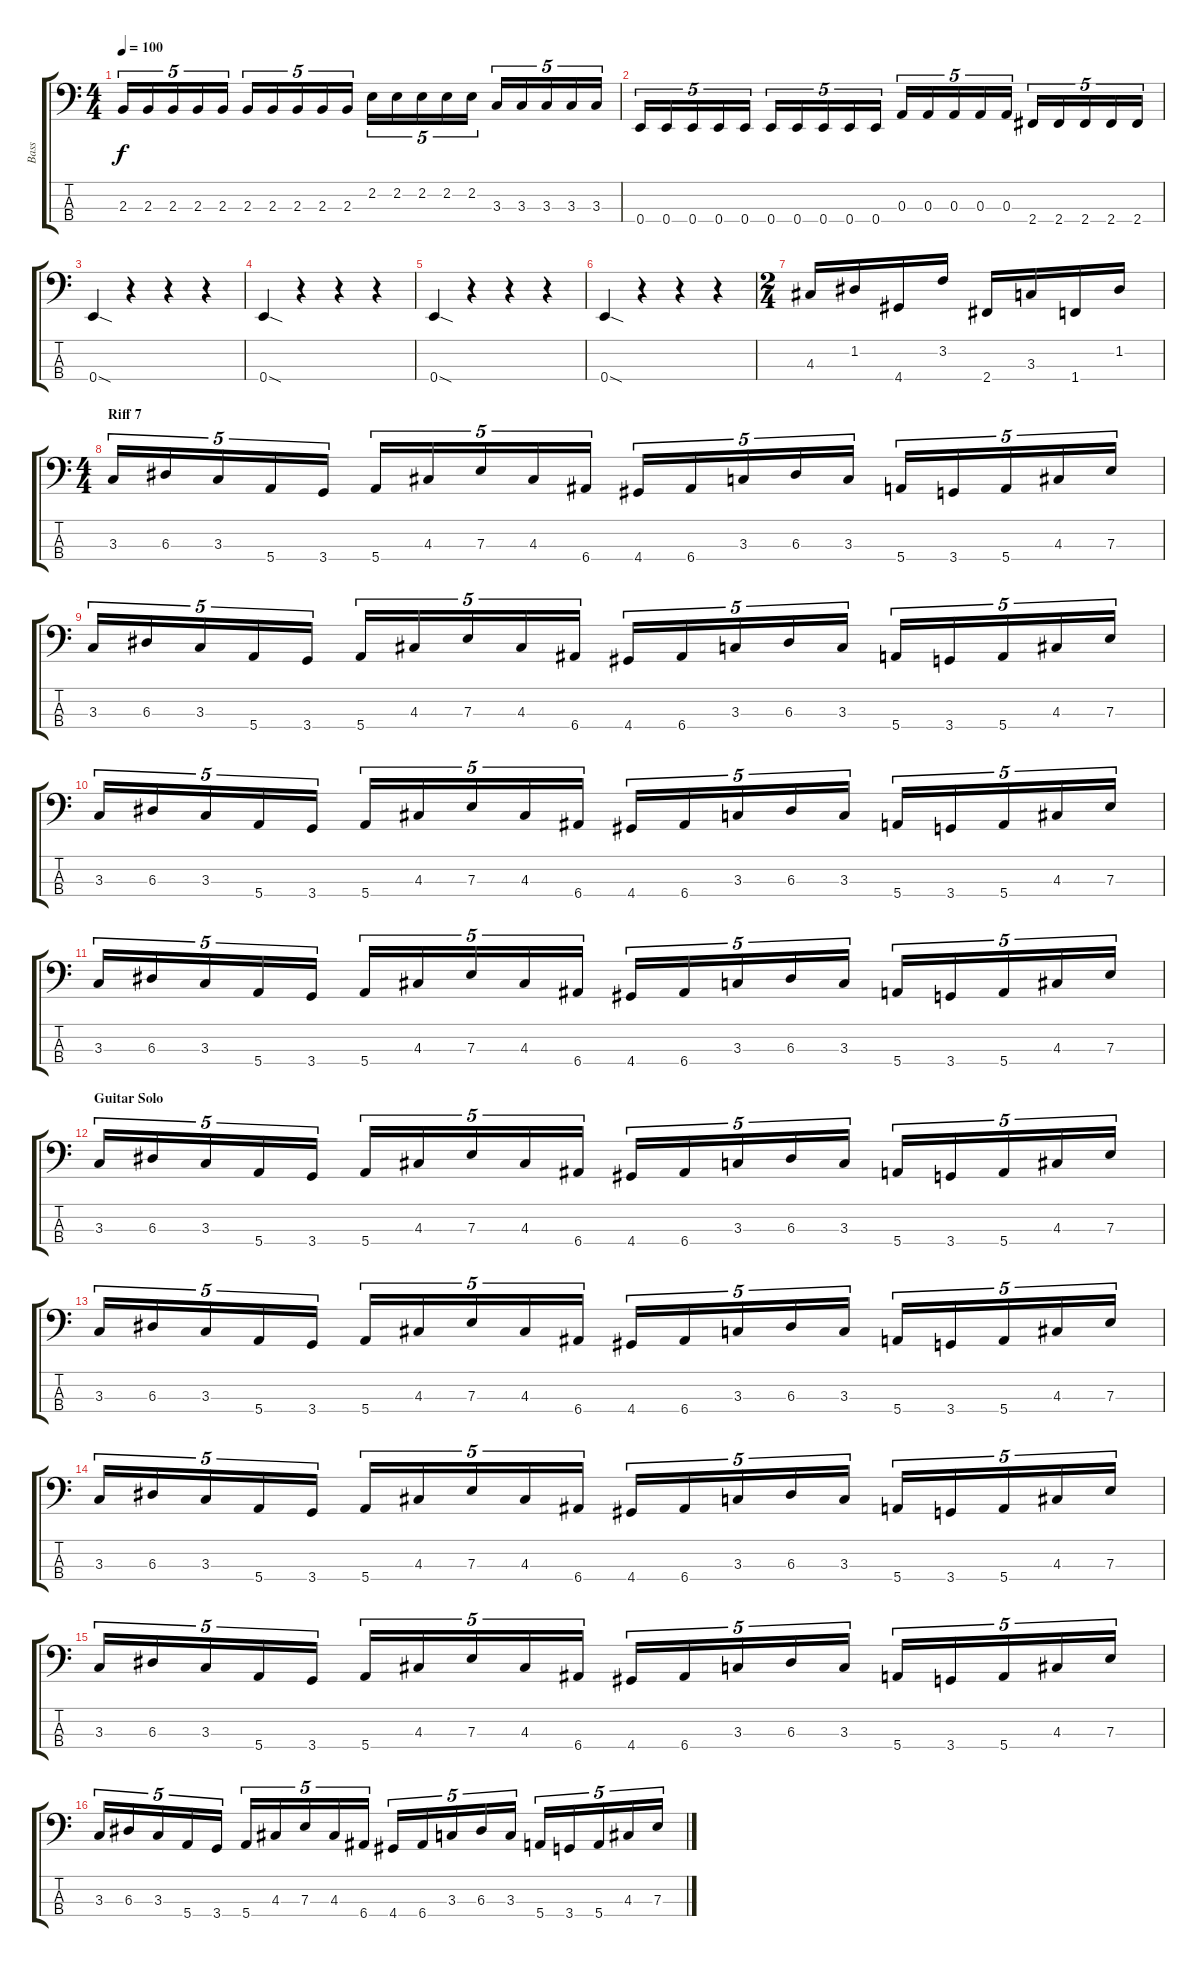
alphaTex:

\track ("Bass" "Bass") {instrument electricbassfinger}
\staff {score tabs}
\tuning (G2 D2 A1 E1) {hide}
\ts (4 4)
\tempo 100
\clef f4
\ks c
2.3.16{tu (5 4) dy f} 2.3.16{tu (5 4)} 2.3.16{tu (5 4)} 2.3.16{tu (5 4)} 2.3.16{tu (5 4)} 2.3.16{tu (5 4)} 2.3.16{tu (5 4)} 2.3.16{tu (5 4)} 2.3.16{tu (5 4)} 2.3.16{tu (5 4)} 2.2.16{tu (5 4)} 2.2.16{tu (5 4)} 2.2.16{tu (5 4)} 2.2.16{tu (5 4)} 2.2.16{tu (5 4)} 3.3.16{tu (5 4)} 3.3.16{tu (5 4)} 3.3.16{tu (5 4)} 3.3.16{tu (5 4)} 3.3.16{tu (5 4)} |
0.4.16{tu (5 4)} 0.4.16{tu (5 4)} 0.4.16{tu (5 4)} 0.4.16{tu (5 4)} 0.4.16{tu (5 4)} 0.4.16{tu (5 4)} 0.4.16{tu (5 4)} 0.4.16{tu (5 4)} 0.4.16{tu (5 4)} 0.4.16{tu (5 4)} 0.3.16{tu (5 4)} 0.3.16{tu (5 4)} 0.3.16{tu (5 4)} 0.3.16{tu (5 4)} 0.3.16{tu (5 4)} 2.4.16{tu (5 4)} 2.4.16{tu (5 4)} 2.4.16{tu (5 4)} 2.4.16{tu (5 4)} 2.4.16{tu (5 4)} |
0.4{sod}.4 r.4 r.4 r.4 |
0.4{sod}.4 r.4 r.4 r.4 |
0.4{sod}.4 r.4 r.4 r.4 |
0.4{sod}.4 r.4 r.4 r.4 |
\ts (2 4)
4.3.16 1.2.16 4.4.16 3.2.16 2.4.16 3.3.16 1.4.16 1.2.16 |
\ts (4 4)
\section ("" "Riff 7")
3.3.16{tu (5 4)} 6.3.16{tu (5 4)} 3.3.16{tu (5 4)} 5.4.16{tu (5 4)} 3.4.16{tu (5 4)} 5.4.16{tu (5 4)} 4.3.16{tu (5 4)} 7.3.16{tu (5 4)} 4.3.16{tu (5 4)} 6.4.16{tu (5 4)} 4.4.16{tu (5 4)} 6.4.16{tu (5 4)} 3.3.16{tu (5 4)} 6.3.16{tu (5 4)} 3.3.16{tu (5 4)} 5.4.16{tu (5 4)} 3.4.16{tu (5 4)} 5.4.16{tu (5 4)} 4.3.16{tu (5 4)} 7.3.16{tu (5 4)} |
3.3.16{tu (5 4)} 6.3.16{tu (5 4)} 3.3.16{tu (5 4)} 5.4.16{tu (5 4)} 3.4.16{tu (5 4)} 5.4.16{tu (5 4)} 4.3.16{tu (5 4)} 7.3.16{tu (5 4)} 4.3.16{tu (5 4)} 6.4.16{tu (5 4)} 4.4.16{tu (5 4)} 6.4.16{tu (5 4)} 3.3.16{tu (5 4)} 6.3.16{tu (5 4)} 3.3.16{tu (5 4)} 5.4.16{tu (5 4)} 3.4.16{tu (5 4)} 5.4.16{tu (5 4)} 4.3.16{tu (5 4)} 7.3.16{tu (5 4)} |
3.3.16{tu (5 4)} 6.3.16{tu (5 4)} 3.3.16{tu (5 4)} 5.4.16{tu (5 4)} 3.4.16{tu (5 4)} 5.4.16{tu (5 4)} 4.3.16{tu (5 4)} 7.3.16{tu (5 4)} 4.3.16{tu (5 4)} 6.4.16{tu (5 4)} 4.4.16{tu (5 4)} 6.4.16{tu (5 4)} 3.3.16{tu (5 4)} 6.3.16{tu (5 4)} 3.3.16{tu (5 4)} 5.4.16{tu (5 4)} 3.4.16{tu (5 4)} 5.4.16{tu (5 4)} 4.3.16{tu (5 4)} 7.3.16{tu (5 4)} |
3.3.16{tu (5 4)} 6.3.16{tu (5 4)} 3.3.16{tu (5 4)} 5.4.16{tu (5 4)} 3.4.16{tu (5 4)} 5.4.16{tu (5 4)} 4.3.16{tu (5 4)} 7.3.16{tu (5 4)} 4.3.16{tu (5 4)} 6.4.16{tu (5 4)} 4.4.16{tu (5 4)} 6.4.16{tu (5 4)} 3.3.16{tu (5 4)} 6.3.16{tu (5 4)} 3.3.16{tu (5 4)} 5.4.16{tu (5 4)} 3.4.16{tu (5 4)} 5.4.16{tu (5 4)} 4.3.16{tu (5 4)} 7.3.16{tu (5 4)} |
\section ("" "Guitar Solo")
3.3.16{tu (5 4)} 6.3.16{tu (5 4)} 3.3.16{tu (5 4)} 5.4.16{tu (5 4)} 3.4.16{tu (5 4)} 5.4.16{tu (5 4)} 4.3.16{tu (5 4)} 7.3.16{tu (5 4)} 4.3.16{tu (5 4)} 6.4.16{tu (5 4)} 4.4.16{tu (5 4)} 6.4.16{tu (5 4)} 3.3.16{tu (5 4)} 6.3.16{tu (5 4)} 3.3.16{tu (5 4)} 5.4.16{tu (5 4)} 3.4.16{tu (5 4)} 5.4.16{tu (5 4)} 4.3.16{tu (5 4)} 7.3.16{tu (5 4)} |
3.3.16{tu (5 4)} 6.3.16{tu (5 4)} 3.3.16{tu (5 4)} 5.4.16{tu (5 4)} 3.4.16{tu (5 4)} 5.4.16{tu (5 4)} 4.3.16{tu (5 4)} 7.3.16{tu (5 4)} 4.3.16{tu (5 4)} 6.4.16{tu (5 4)} 4.4.16{tu (5 4)} 6.4.16{tu (5 4)} 3.3.16{tu (5 4)} 6.3.16{tu (5 4)} 3.3.16{tu (5 4)} 5.4.16{tu (5 4)} 3.4.16{tu (5 4)} 5.4.16{tu (5 4)} 4.3.16{tu (5 4)} 7.3.16{tu (5 4)} |
3.3.16{tu (5 4)} 6.3.16{tu (5 4)} 3.3.16{tu (5 4)} 5.4.16{tu (5 4)} 3.4.16{tu (5 4)} 5.4.16{tu (5 4)} 4.3.16{tu (5 4)} 7.3.16{tu (5 4)} 4.3.16{tu (5 4)} 6.4.16{tu (5 4)} 4.4.16{tu (5 4)} 6.4.16{tu (5 4)} 3.3.16{tu (5 4)} 6.3.16{tu (5 4)} 3.3.16{tu (5 4)} 5.4.16{tu (5 4)} 3.4.16{tu (5 4)} 5.4.16{tu (5 4)} 4.3.16{tu (5 4)} 7.3.16{tu (5 4)} |
3.3.16{tu (5 4)} 6.3.16{tu (5 4)} 3.3.16{tu (5 4)} 5.4.16{tu (5 4)} 3.4.16{tu (5 4)} 5.4.16{tu (5 4)} 4.3.16{tu (5 4)} 7.3.16{tu (5 4)} 4.3.16{tu (5 4)} 6.4.16{tu (5 4)} 4.4.16{tu (5 4)} 6.4.16{tu (5 4)} 3.3.16{tu (5 4)} 6.3.16{tu (5 4)} 3.3.16{tu (5 4)} 5.4.16{tu (5 4)} 3.4.16{tu (5 4)} 5.4.16{tu (5 4)} 4.3.16{tu (5 4)} 7.3.16{tu (5 4)} |
3.3.16{tu (5 4)} 6.3.16{tu (5 4)} 3.3.16{tu (5 4)} 5.4.16{tu (5 4)} 3.4.16{tu (5 4)} 5.4.16{tu (5 4)} 4.3.16{tu (5 4)} 7.3.16{tu (5 4)} 4.3.16{tu (5 4)} 6.4.16{tu (5 4)} 4.4.16{tu (5 4)} 6.4.16{tu (5 4)} 3.3.16{tu (5 4)} 6.3.16{tu (5 4)} 3.3.16{tu (5 4)} 5.4.16{tu (5 4)} 3.4.16{tu (5 4)} 5.4.16{tu (5 4)} 4.3.16{tu (5 4)} 7.3.16{tu (5 4)}
